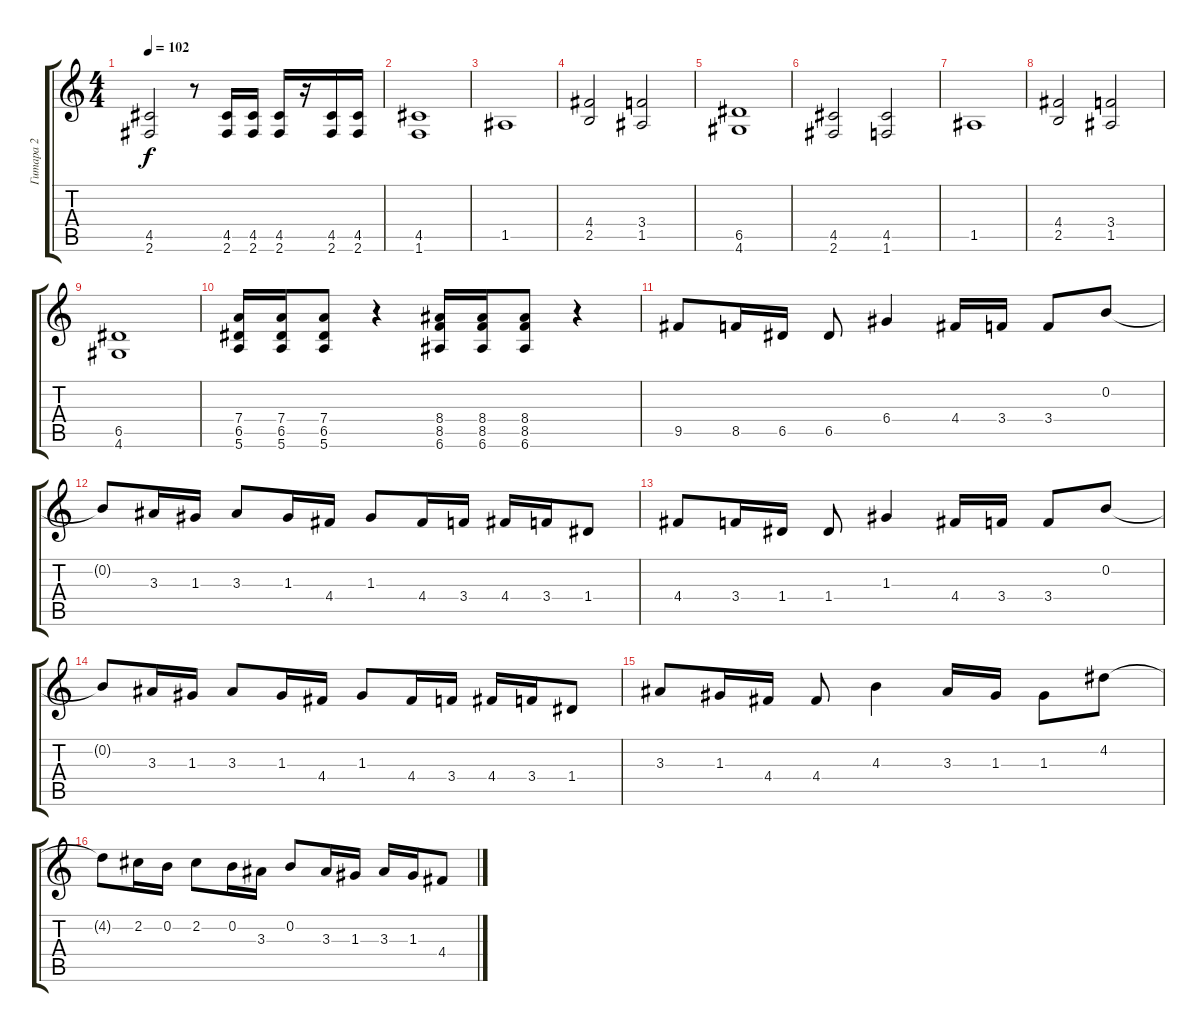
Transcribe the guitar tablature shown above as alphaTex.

\track ("Гитара 2" "Гитара 2") {instrument distortionguitar}
\staff {score tabs}
\tuning (E4 B3 G3 D3 A2 E2) {hide}
\ts (4 4)
\tempo 102
\clef g2
\ks c
(4.5 2.6).2{dy f} r.8 (4.5 2.6).16 (4.5 2.6).16 (4.5 2.6).16 r.16 (4.5 2.6).16 (4.5 2.6).16 |
(4.5 1.6).1 |
1.5.1 |
(4.4 2.5).2 (3.4 1.5).2 |
(6.5 4.6).1 |
(4.5 2.6).2 (4.5 1.6).2 |
1.5.1 |
(4.4 2.5).2 (3.4 1.5).2 |
(6.5 4.6).1 |
(7.4 6.5 5.6).16 (7.4 6.5 5.6).16 (7.4 6.5 5.6).8 r.4 (8.4 8.5 6.6).16 (8.4 8.5 6.6).16 (8.4 8.5 6.6).8 r.4 |
9.5.8 8.5.16 6.5.16 6.5.8 6.4.4 4.4.16 3.4.16 3.4.8 0.2.8 |
0.2{t}.8 3.3.16 1.3.16 3.3.8 1.3.16 4.4.16 1.3.8 4.4.16 3.4.16 4.4.16 3.4.16 1.4.8 |
4.4.8 3.4.16 1.4.16 1.4.8 1.3.4 4.4.16 3.4.16 3.4.8 0.2.8 |
0.2{t}.8 3.3.16 1.3.16 3.3.8 1.3.16 4.4.16 1.3.8 4.4.16 3.4.16 4.4.16 3.4.16 1.4.8 |
3.3.8 1.3.16 4.4.16 4.4.8 4.3.4 3.3.16 1.3.16 1.3.8 4.2.8 |
4.2{t}.8 2.2.16 0.2.16 2.2.8 0.2.16 3.3.16 0.2.8 3.3.16 1.3.16 3.3.16 1.3.16 4.4.8
